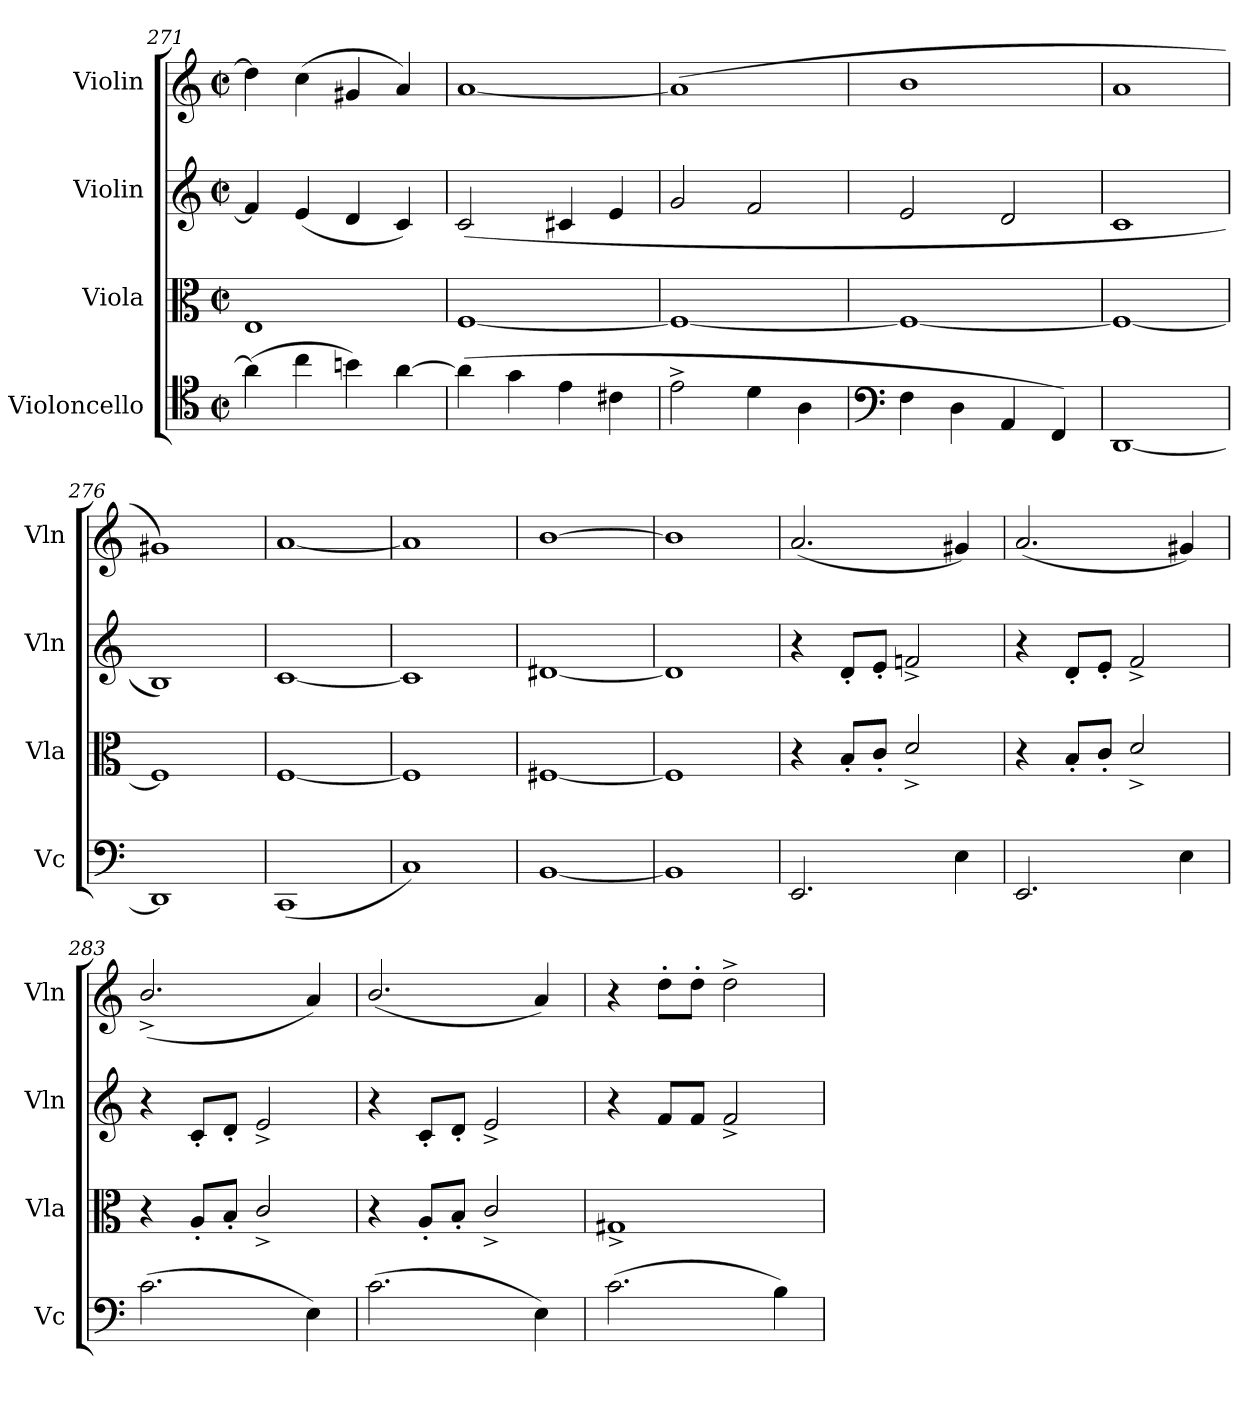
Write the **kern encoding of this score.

**kern	**kern	**kern	**kern
*part4	*part3	*part2	*part1
*staff4	*staff3	*staff2	*staff1
*I"Violoncello	*I"Viola	*I"Violin	*I"Violin
*I'Vc	*I'Vla	*I'Vln	*I'Vln
*clefC4	*clefC3	*clefG2	*clefG2
*k[]	*k[]	*k[]	*k[]
*M2/2	*M2/2	*M2/2	*M2/2
*met(c|)	*met(c|)	*met(c|)	*met(c|)
=271	=271	=271	=271
(4a\]	1E	4f/]	4dd\]
4cc\	.	(4e/	(4cc\
4bn\)	.	4d/	4g#X/
[4a\	.	4c/)	4a/)
=272	=272	=272	=272
(4a\]	[1F	(2c/	[1a
4g\	.	.	.
4e\	.	4c#X/	.
4c#X\	.	4e/	.
=273	=273	=273	=273
2e^\	1F_	2g/	(1a]
4d\	.	2f/	.
4A\	.	.	.
=274	=274	=274	=274
*clefF4	*	*	*
4F\	1F_	2e/	1b
4D\	.	.	.
4AA/	.	2d/	.
4FF/)	.	.	.
=275	=275	=275	=275
[1DD	1F_	1c	1a
=276	=276	=276	=276
1DD]	1F]	1B)	1g#X)
=277	=277	=277	=277
(1CC	[1F	[1c	[1a
=278	=278	=278	=278
1C)	1F]	1c]	1a]
=279	=279	=279	=279
[1BB	[1F#X	[1d#X	[1b
=280	=280	=280	=280
1BB]	1F#]	1d#]	1b]
!!LO:LB:g=z
=281	=281	=281	=281
2.EE/	4r	4r	(2.a/
.	8B'/L	8d'/L	.
.	8c'/J	8e'/J	.
.	2d^/	2fn^/	.
4E\	.	.	4g#X/)
=282	=282	=282	=282
2.EE/	4r	4r	(2.a/
.	8B'/L	8d'/L	.
.	8c'/J	8e'/J	.
.	2d^/	2f^/	.
4E\	.	.	4g#X/)
=283	=283	=283	=283
(2.c\	4r	4r	(2.b^/
.	8A'/L	8c'/L	.
.	8B'/J	8d'/J	.
.	2c^/	2e^/	.
4E\)	.	.	4a/)
=284	=284	=284	=284
(2.c\	4r	4r	(2.b/
.	8A'/L	8c'/L	.
.	8B'/J	8d'/J	.
.	2c^/	2e^/	.
4E\)	.	.	4a/)
=285	=285	=285	=285
(2.c\	1G#X^	4r	4r
.	.	8f/L	8dd'\L
.	.	8f/J	8dd'\J
.	.	2f^/	2dd^\
4B\)	.	.	.
=	=	=	=
*-	*-	*-	*-
